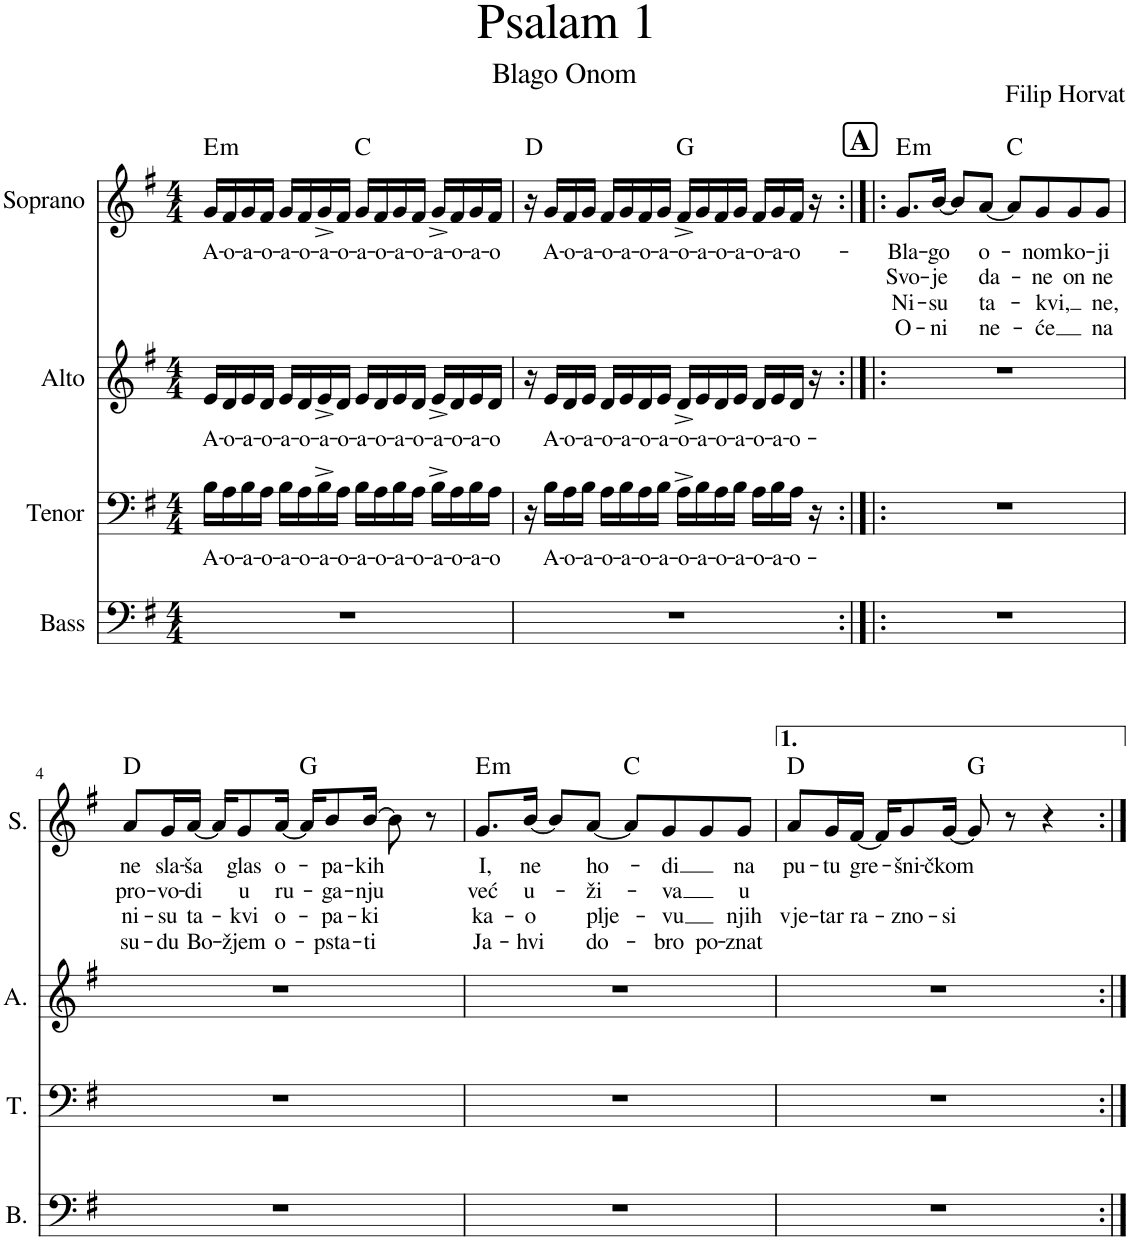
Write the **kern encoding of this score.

**kern	**kern	**text	**kern	**text	**kern	**text	**text	**text	**text	**harte
*part4	*part3	*part3	*part2	*part2	*part1	*part1	*part1	*part1	*part1	*part1
*staff4	*staff3	*staff3	*staff2	*staff2	*staff1	*staff1	*staff1	*staff1	*staff1	*
*I"Bass	*I"Tenor	*	*I"Alto	*	*I"Soprano	*	*	*	*	*
*I'B.	*I'T.	*	*I'A.	*	*I'S.	*	*	*	*	*
*clefF4	*clefF4	*	*clefG2	*	*clefG2	*	*	*	*	*
*k[f#]	*k[f#]	*	*k[f#]	*	*k[f#]	*	*	*	*	*
*M4/4	*M4/4	*	*M4/4	*	*M4/4	*	*	*	*	*
=1	=1	=1	=1	=1	=1	=1	=1	=1	=1	=1
!	!	!LO:LY:b	!	!LO:LY:b	!	!LO:LY:b	!	!	!	!LO:H:kt=m
1r	16B\LL	A-	16e/LL	A-	16g/LL	A-	.	.	.	E:min
!	!	!LO:LY:b	!	!LO:LY:b	!	!LO:LY:b	!	!	!	!
.	16A\	-o-	16d/	-o-	16f#/	-o-	.	.	.	.
!	!	!LO:LY:b	!	!LO:LY:b	!	!LO:LY:b	!	!	!	!
.	16B\	-a-	16e/	-a-	16g/	-a-	.	.	.	.
!	!	!LO:LY:b	!	!LO:LY:b	!	!LO:LY:b	!	!	!	!
.	16A\JJ	-o-	16d/JJ	-o-	16f#/JJ	-o-	.	.	.	.
!	!	!LO:LY:b	!	!LO:LY:b	!	!LO:LY:b	!	!	!	!
.	16B\LL	-a-	16e/LL	-a-	16g/LL	-a-	.	.	.	.
!	!	!LO:LY:b	!	!LO:LY:b	!	!LO:LY:b	!	!	!	!
.	16A\	-o-	16d/	-o-	16f#/	-o-	.	.	.	.
!	!	!LO:LY:b	!	!LO:LY:b	!	!LO:LY:b	!	!	!	!
.	16B^\	-a-	16e^/	-a-	16g^/	-a-	.	.	.	.
!	!	!LO:LY:b	!	!LO:LY:b	!	!LO:LY:b	!	!	!	!
.	16A\JJ	-o-	16d/JJ	-o-	16f#/JJ	-o-	.	.	.	.
!	!	!LO:LY:b	!	!LO:LY:b	!	!LO:LY:b	!	!	!	!
.	16B\LL	-a-	16e/LL	-a-	16g/LL	-a-	.	.	.	C:maj
!	!	!LO:LY:b	!	!LO:LY:b	!	!LO:LY:b	!	!	!	!
.	16A\	-o-	16d/	-o-	16f#/	-o-	.	.	.	.
!	!	!LO:LY:b	!	!LO:LY:b	!	!LO:LY:b	!	!	!	!
.	16B\	-a-	16e/	-a-	16g/	-a-	.	.	.	.
!	!	!LO:LY:b	!	!LO:LY:b	!	!LO:LY:b	!	!	!	!
.	16A\JJ	-o-	16d/JJ	-o-	16f#/JJ	-o-	.	.	.	.
!	!	!LO:LY:b	!	!LO:LY:b	!	!LO:LY:b	!	!	!	!
.	16B^\LL	-a-	16e^/LL	-a-	16g^/LL	-a-	.	.	.	.
!	!	!LO:LY:b	!	!LO:LY:b	!	!LO:LY:b	!	!	!	!
.	16A\	-o-	16d/	-o-	16f#/	-o-	.	.	.	.
!	!	!LO:LY:b	!	!LO:LY:b	!	!LO:LY:b	!	!	!	!
.	16B\	-a-	16e/	-a-	16g/	-a-	.	.	.	.
!	!	!LO:LY:b	!	!LO:LY:b	!	!LO:LY:b	!	!	!	!
.	16A\JJ	-o	16d/JJ	-o	16f#/JJ	-o	.	.	.	.
=2	=2	=2	=2	=2	=2	=2	=2	=2	=2	=2
1r	16r	.	16r	.	16r	.	.	.	.	D:maj
!	!	!LO:LY:b	!	!LO:LY:b	!	!LO:LY:b	!	!	!	!
.	16B\LL	A-	16e/LL	A-	16g/LL	A-	.	.	.	.
!	!	!LO:LY:b	!	!LO:LY:b	!	!LO:LY:b	!	!	!	!
.	16A\	-o-	16d/	-o-	16f#/	-o-	.	.	.	.
!	!	!LO:LY:b	!	!LO:LY:b	!	!LO:LY:b	!	!	!	!
.	16B\JJ	-a-	16e/JJ	-a-	16g/JJ	-a-	.	.	.	.
!	!	!LO:LY:b	!	!LO:LY:b	!	!LO:LY:b	!	!	!	!
.	16A\LL	-o-	16d/LL	-o-	16f#/LL	-o-	.	.	.	.
!	!	!LO:LY:b	!	!LO:LY:b	!	!LO:LY:b	!	!	!	!
.	16B\	-a-	16e/	-a-	16g/	-a-	.	.	.	.
!	!	!LO:LY:b	!	!LO:LY:b	!	!LO:LY:b	!	!	!	!
.	16A\	-o-	16d/	-o-	16f#/	-o-	.	.	.	.
!	!	!LO:LY:b	!	!LO:LY:b	!	!LO:LY:b	!	!	!	!
.	16B\JJ	-a-	16e/JJ	-a-	16g/JJ	-a-	.	.	.	.
!	!	!LO:LY:b	!	!LO:LY:b	!	!LO:LY:b	!	!	!	!
.	16A^\LL	-o-	16d^/LL	-o-	16f#^/LL	-o-	.	.	.	G:maj
!	!	!LO:LY:b	!	!LO:LY:b	!	!LO:LY:b	!	!	!	!
.	16B\	-a-	16e/	-a-	16g/	-a-	.	.	.	.
!	!	!LO:LY:b	!	!LO:LY:b	!	!LO:LY:b	!	!	!	!
.	16A\	-o-	16d/	-o-	16f#/	-o-	.	.	.	.
!	!	!LO:LY:b	!	!LO:LY:b	!	!LO:LY:b	!	!	!	!
.	16B\JJ	-a-	16e/JJ	-a-	16g/JJ	-a-	.	.	.	.
!	!	!LO:LY:b	!	!LO:LY:b	!	!LO:LY:b	!	!	!	!
.	16A\LL	-o-	16d/LL	-o-	16f#/LL	-o-	.	.	.	.
!	!	!LO:LY:b	!	!LO:LY:b	!	!LO:LY:b	!	!	!	!
.	16B\	-a-	16e/	-a-	16g/	-a-	.	.	.	.
!	!	!LO:LY:b	!	!LO:LY:b	!	!LO:LY:b	!	!	!	!
.	16A\JJ	-o-	16d/JJ	-o-	16f#/JJ	-o-	.	.	.	.
.	16r	.	16r	.	16r	.	.	.	.	.
!!LO:REH:place=s1:a:B:cj:fs=14:t=A
=3:|!|:	=3:|!|:	=3:|!|:	=3:|!|:	=3:|!|:	=3:|!|:	=3:|!|:	=3:|!|:	=3:|!|:	=3:|!|:	=3:|!|:
!	!	!	!	!	!	!LO:LY:b	!LO:LY:b	!LO:LY:b	!LO:LY:b	!LO:H:kt=m
1r	1r	.	1r	.	8.g/L	Bla-	Svo-	Ni-	O-	E:min
!	!	!	!	!	!	!LO:LY:b	!LO:LY:b	!LO:LY:b	!LO:LY:b	!
.	.	.	.	.	[16b/Jk	-go	-je	-su	-ni	.
.	.	.	.	.	8b/L]	.	.	.	.	.
!	!	!	!	!	!	!LO:LY:b	!LO:LY:b	!LO:LY:b	!LO:LY:b	!
.	.	.	.	.	[8a/J	o-	da-	ta-	ne-	.
.	.	.	.	.	8a/L]	.	.	.	.	C:maj
!	!	!	!	!	!	!LO:LY:b	!LO:LY:b	!LO:LY:b	!LO:LY:b	!
.	.	.	.	.	8g/	-nom	-ne	-kvi,	-će	.
!	!	!	!	!	!	!LO:LY:b	!LO:LY:b	!	!	!
.	.	.	.	.	8g/	ko-	on	.	.	.
!	!	!	!	!	!	!LO:LY:b	!LO:LY:b	!LO:LY:b	!LO:LY:b	!
.	.	.	.	.	8g/J	-ji	ne	ne,	na	.
!!LO:LB:g=z
=4	=4	=4	=4	=4	=4	=4	=4	=4	=4	=4
!	!	!	!	!	!	!LO:LY:b	!LO:LY:b	!LO:LY:b	!LO:LY:b	!
1r	1r	.	1r	.	8a/L	ne	pro-	ni-	su-	D:maj
!	!	!	!	!	!	!LO:LY:b	!LO:LY:b	!LO:LY:b	!LO:LY:b	!
.	.	.	.	.	16g/L	sla-	-vo-	-su	-du	.
!	!	!	!	!	!	!LO:LY:b	!LO:LY:b	!LO:LY:b	!LO:LY:b	!
.	.	.	.	.	[16a/JJ	-ša	-di	ta-	Bo-	.
.	.	.	.	.	16a/KL]	.	.	.	.	.
!	!	!	!	!	!	!LO:LY:b	!LO:LY:b	!LO:LY:b	!LO:LY:b	!
.	.	.	.	.	8g/	glas	u	-kvi	-žjem	.
!	!	!	!	!	!	!LO:LY:b	!LO:LY:b	!LO:LY:b	!LO:LY:b	!
.	.	.	.	.	[16a/Jk	o-	ru-	o-	o-	.
.	.	.	.	.	16a/KL]	.	.	.	.	G:maj
!	!	!	!	!	!	!LO:LY:b	!LO:LY:b	!LO:LY:b	!LO:LY:b	!
.	.	.	.	.	8b/	-pa-	-ga-	-pa-	-psta-	.
!	!	!	!	!	!	!LO:LY:b	!LO:LY:b	!LO:LY:b	!LO:LY:b	!
.	.	.	.	.	[16b/Jk	-kih	-nju	-ki	-ti	.
.	.	.	.	.	8b\]	.	.	.	.	.
.	.	.	.	.	8r	.	.	.	.	.
=5	=5	=5	=5	=5	=5	=5	=5	=5	=5	=5
!	!	!	!	!	!	!LO:LY:b	!LO:LY:b	!LO:LY:b	!LO:LY:b	!LO:H:kt=m
1r	1r	.	1r	.	8.g/L	I,	već	ka-	Ja-	E:min
!	!	!	!	!	!	!LO:LY:b	!LO:LY:b	!LO:LY:b	!LO:LY:b	!
.	.	.	.	.	[16b/Jk	ne	u-	-o	-hvi	.
.	.	.	.	.	8b/L]	.	.	.	.	.
!	!	!	!	!	!	!LO:LY:b	!LO:LY:b	!LO:LY:b	!LO:LY:b	!
.	.	.	.	.	[8a/J	ho-	-ži-	plje-	do-	.
.	.	.	.	.	8a/L]	.	.	.	.	C:maj
!	!	!	!	!	!	!LO:LY:b	!LO:LY:b	!LO:LY:b	!LO:LY:b	!
.	.	.	.	.	8g/	-di	-va	-vu	-bro	.
!	!	!	!	!	!	!	!	!	!LO:LY:b	!
.	.	.	.	.	8g/	.	.	.	po-	.
!	!	!	!	!	!	!LO:LY:b	!LO:LY:b	!LO:LY:b	!LO:LY:b	!
.	.	.	.	.	8g/J	na	u	njih	-znat	.
=6	=6	=6	=6	=6	=6	=6	=6	=6	=6	=6
!	!	!	!	!	!	!LO:LY:b	!	!LO:LY:b	!	!
1r	1r	.	1r	.	8a/L	pu-	.	vje-	.	D:maj
!	!	!	!	!	!	!LO:LY:b	!	!LO:LY:b	!	!
.	.	.	.	.	16g/L	-tu	.	-tar	.	.
!	!	!	!	!	!	!LO:LY:b	!	!LO:LY:b	!	!
.	.	.	.	.	[16f#/JJ	gre-	.	ra-	.	.
.	.	.	.	.	16f#/KL]	.	.	.	.	.
!	!	!	!	!	!	!LO:LY:b	!	!LO:LY:b	!	!
.	.	.	.	.	8g/	-šni-	.	-zno-	.	.
!	!	!	!	!	!	!LO:LY:b	!	!LO:LY:b	!	!
.	.	.	.	.	[16g/Jk	-čkom	.	-si	.	.
.	.	.	.	.	8g/]	.	.	.	.	G:maj
.	.	.	.	.	8r	.	.	.	.	.
.	.	.	.	.	4r	.	.	.	.	.
=:|!	=:|!	=:|!	=:|!	=:|!	=:|!	=:|!	=:|!	=:|!	=:|!	=:|!
*-	*-	*-	*-	*-	*-	*-	*-	*-	*-	*-
